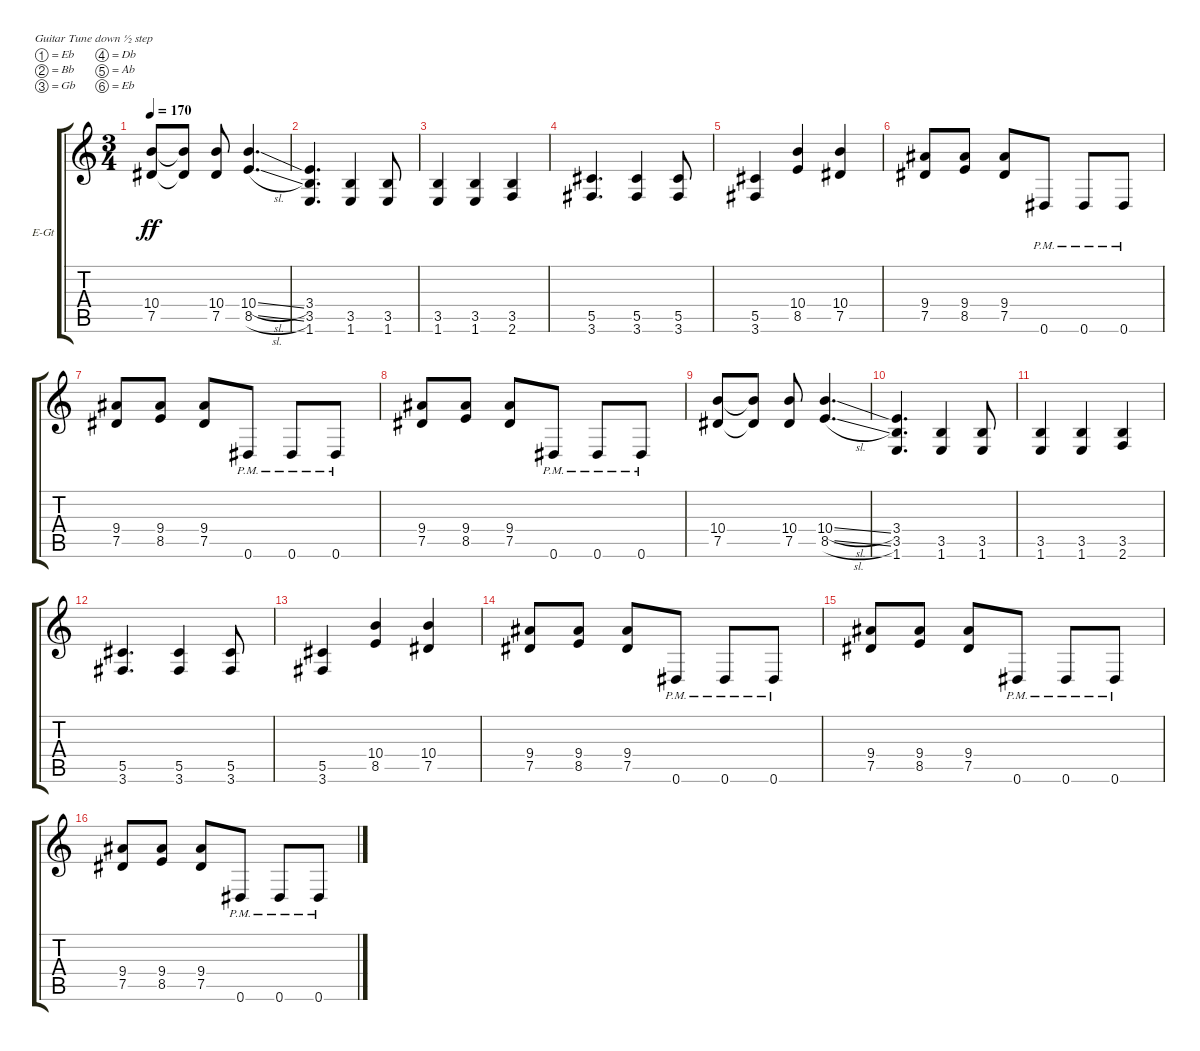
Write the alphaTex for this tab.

\bracketExtendMode groupsimilarinstruments
\firstSystemTrackNameOrientation horizontal
\otherSystemsTrackNameOrientation horizontal
\track ("Kaleb - Rhythm" "E-Gt") {instrument distortionguitar}
\staff {score tabs}
\tuning (Eb4 Bb3 Gb3 Db3 Ab2 Eb2)
\ts (3 4)
\tempo 170
\clef g2
\ks c
(10.4 7.5).8{dy ff} (10.4{t} 7.5{t}).8 (10.4 7.5).8 (10.4{sl} 8.5{sl}).4{d} |
(1.6 3.5 3.4).4{d} (1.6 3.5).4 (1.6 3.5).8 |
(1.6 3.5).4 (1.6 3.5).4 (2.6 3.5).4 |
(3.6 5.5).4{d} (3.6 5.5).4 (3.6 5.5).8 |
(3.6 5.5).4 (8.5 10.4).4 (7.5 10.4).4 |
(7.5 9.4).8 (8.5 9.4).8 (7.5 9.4).8 0.6{pm}.8 0.6{pm}.8 0.6{pm}.8 |
(7.5 9.4).8 (8.5 9.4).8 (7.5 9.4).8 0.6{pm}.8 0.6{pm}.8 0.6{pm}.8 |
(7.5 9.4).8 (8.5 9.4).8 (7.5 9.4).8 0.6{pm}.8 0.6{pm}.8 0.6{pm}.8 |
(10.4 7.5).8 (10.4{t} 7.5{t}).8 (10.4 7.5).8 (10.4{sl} 8.5{sl}).4{d} |
(1.6 3.5 3.4).4{d} (1.6 3.5).4 (1.6 3.5).8 |
(1.6 3.5).4 (1.6 3.5).4 (2.6 3.5).4 |
(3.6 5.5).4{d} (3.6 5.5).4 (3.6 5.5).8 |
(3.6 5.5).4 (8.5 10.4).4 (7.5 10.4).4 |
(7.5 9.4).8 (8.5 9.4).8 (7.5 9.4).8 0.6{pm}.8 0.6{pm}.8 0.6{pm}.8 |
(7.5 9.4).8 (8.5 9.4).8 (7.5 9.4).8 0.6{pm}.8 0.6{pm}.8 0.6{pm}.8 |
(7.5 9.4).8 (8.5 9.4).8 (7.5 9.4).8 0.6{pm}.8 0.6{pm}.8 0.6{pm}.8
